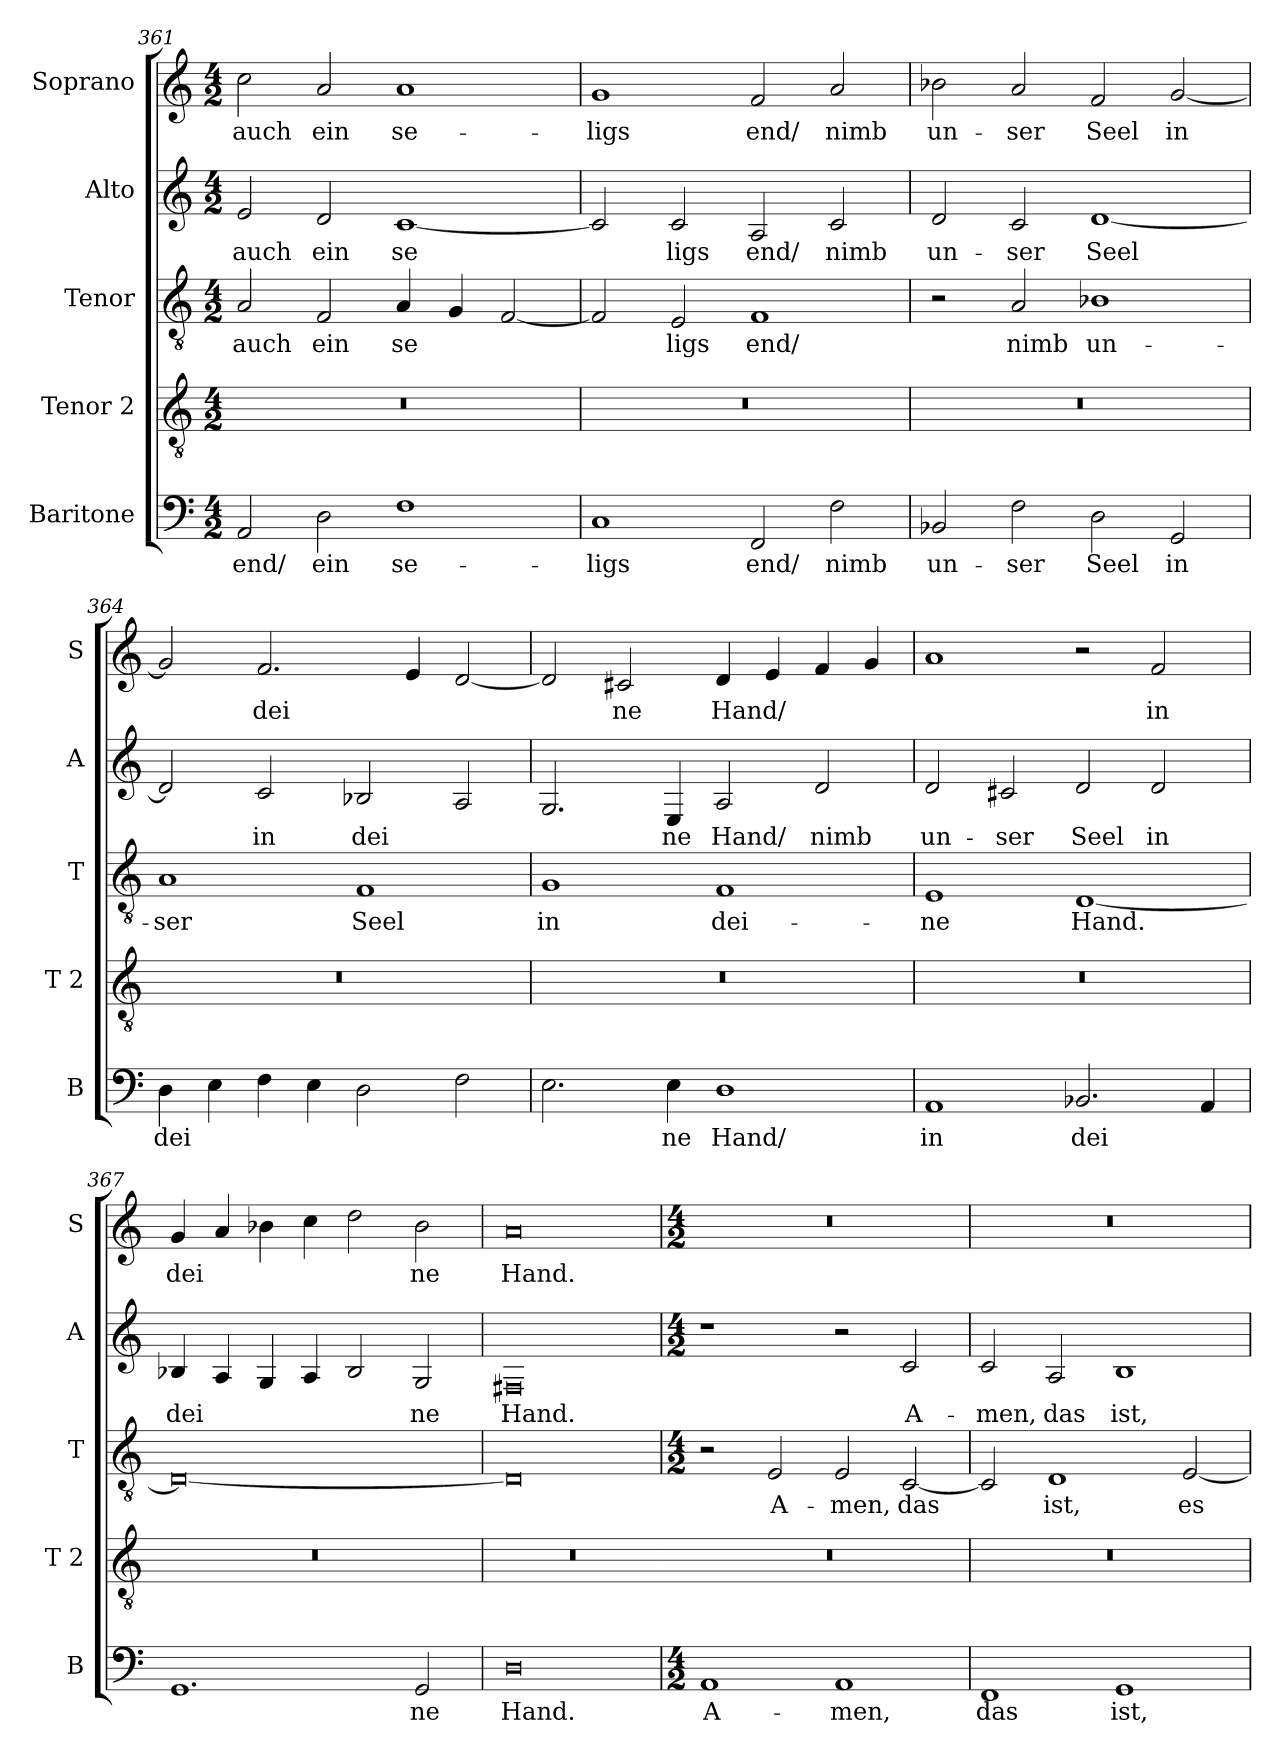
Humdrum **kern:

**kern	**text	**kern	**kern	**text	**kern	**text	**kern	**text
*part5	*part5	*part4	*part3	*part3	*part2	*part2	*part1	*part1
*staff5	*staff5	*staff4	*staff3	*staff3	*staff2	*staff2	*staff1	*staff1
*I"Baritone	*	*I"Tenor 2	*I"Tenor	*	*I"Alto	*	*I"Soprano	*
*I'B	*	*I'T 2	*I'T	*	*I'A	*	*I'S	*
*clefF4	*	*clefGv2	*clefGv2	*	*clefG2	*	*clefG2	*
*k[]	*	*k[]	*k[]	*	*k[]	*	*k[]	*
*C:	*	*C:	*C:	*	*C:	*	*C:	*
*M4/2	*	*M4/2	*M4/2	*	*M4/2	*	*M4/2	*
=361	=361	=361	=361	=361	=361	=361	=361	=361
!	!LO:LY:b:cj	!	!	!LO:LY:b:cj	!	!LO:LY:b:cj	!	!LO:LY:b:cj
2AA/	end/	0r	2A/	auch	2e/	auch	2cc\	auch
!	!LO:LY:b:cj	!	!	!LO:LY:b:cj	!	!LO:LY:b:cj	!	!LO:LY:b:cj
2D\	ein	.	2F/	ein	2d/	ein	2a/	ein
!	!LO:LY:b:cj	!	!	!LO:LY:b:cj	!	!LO:LY:b:cj	!	!LO:LY:b:cj
1F	se-	.	4A/	se-	[<1c	se-	1a	se-
!	!	!	!	!LO:LY:b:cj	!	!	!	!
.	.	.	4G/	--	.	.	.	.
!	!	!	!	!LO:LY:b:cj	!	!	!	!
.	.	.	[<2F/	--	.	.	.	.
=362	=362	=362	=362	=362	=362	=362	=362	=362
!	!LO:LY:b:cj	!	!	!LO:LY:b:cj	!	!LO:LY:b:cj	!	!LO:LY:b:cj
1C	-ligs	0r	2F/]	--	2c/]	--	1g	-ligs
!	!	!	!	!LO:LY:b:cj	!	!LO:LY:b:cj	!	!
.	.	.	2E/	-ligs	2c/	-ligs	.	.
!	!LO:LY:b:cj	!	!	!LO:LY:b:cj	!	!LO:LY:b:cj	!	!LO:LY:b:cj
2FF/	end/	.	1F	end/	2A/	end/	2f/	end/
!	!LO:LY:b:cj	!	!	!	!	!LO:LY:b:cj	!	!LO:LY:b:cj
2F\	nimb	.	.	.	2c/	nimb	2a/	nimb
!!LO:PB:g=z
=363	=363	=363	=363	=363	=363	=363	=363	=363
!	!LO:LY:b:cj	!	!	!	!	!LO:LY:b:cj	!	!LO:LY:b:cj
2BB-X/	un-	0r	2r	.	2d/	un-	2b-X\	un-
!	!LO:LY:b:cj	!	!	!LO:LY:b:cj	!	!LO:LY:b:cj	!	!LO:LY:b:cj
2F\	-ser	.	2A/	nimb	2c/	-ser	2a/	-ser
!	!LO:LY:b:cj	!	!	!LO:LY:b:cj	!	!LO:LY:b:cj	!	!LO:LY:b:cj
2D\	Seel	.	1B-X	un-	[<1d	Seel	2f/	Seel
!	!LO:LY:b:cj	!	!	!	!	!	!	!LO:LY:b:cj
2GG/	in	.	.	.	.	.	[<2g/	in
=364	=364	=364	=364	=364	=364	=364	=364	=364
!	!LO:LY:b:cj	!	!	!LO:LY:b:cj	!	!LO:LY:b:cj	!	!LO:LY:b:cj
4D\	dei-	0r	1A	-ser	2d/]	.	2g/]	.
!	!LO:LY:b:cj	!	!	!	!	!	!	!
4E\	--	.	.	.	.	.	.	.
!	!LO:LY:b:cj	!	!	!	!	!LO:LY:b:cj	!	!LO:LY:b:cj
4F\	--	.	.	.	2c/	in	2.f/	dei-
!	!LO:LY:b:cj	!	!	!	!	!	!	!
4E\	--	.	.	.	.	.	.	.
!	!LO:LY:b:cj	!	!	!LO:LY:b:cj	!	!LO:LY:b:cj	!	!
2D\	--	.	1F	Seel	2B-X/	dei-	.	.
!	!	!	!	!	!	!	!	!LO:LY:b:cj
.	.	.	.	.	.	.	4e/	--
!	!LO:LY:b:cj	!	!	!	!	!LO:LY:b:cj	!	!LO:LY:b:cj
2F\	--	.	.	.	2A/	--	[<2d/	--
=365	=365	=365	=365	=365	=365	=365	=365	=365
!	!LO:LY:b:cj	!	!	!LO:LY:b:cj	!	!LO:LY:b:cj	!	!LO:LY:b:cj
2.E\	--	0r	1G	in	2.G/	--	2d/]	--
!	!	!	!	!	!	!	!	!LO:LY:b:cj
.	.	.	.	.	.	.	2c#X/	-ne
!	!LO:LY:b:cj	!	!	!	!	!LO:LY:b:cj	!	!
4E\	-ne	.	.	.	4E/	-ne	.	.
!	!LO:LY:b:cj	!	!	!LO:LY:b:cj	!	!LO:LY:b:cj	!	!LO:LY:b:cj
1D	Hand/	.	1F	dei-	2A/	Hand/	4d/	Hand/
!	!	!	!	!	!	!	!	!LO:LY:b:cj
.	.	.	.	.	.	.	4e/	.
!	!	!	!	!	!	!LO:LY:b:cj	!	!LO:LY:b:cj
.	.	.	.	.	2d/	nimb	4f/	.
!	!	!	!	!	!	!	!	!LO:LY:b:cj
.	.	.	.	.	.	.	4g/	.
=366	=366	=366	=366	=366	=366	=366	=366	=366
!	!LO:LY:b:cj	!	!	!LO:LY:b:cj	!	!LO:LY:b:cj	!	!LO:LY:b:cj
1AA	in	0r	1E	-ne	2d/	un-	1a	.
!	!	!	!	!	!	!LO:LY:b:cj	!	!
.	.	.	.	.	2c#X/	-ser	.	.
!	!LO:LY:b:cj	!	!	!LO:LY:b:cj	!	!LO:LY:b:cj	!	!
2.BB-X/	dei-	.	[<1D	Hand.	2d/	Seel	2r	.
!	!	!	!	!	!	!LO:LY:b:cj	!	!LO:LY:b:cj
.	.	.	.	.	2d/	in	2f/	in
!	!LO:LY:b:cj	!	!	!	!	!	!	!
4AA/	--	.	.	.	.	.	.	.
=367	=367	=367	=367	=367	=367	=367	=367	=367
!	!LO:LY:b:cj	!	!	!LO:LY:b:cj	!	!LO:LY:b:cj	!	!LO:LY:b:cj
1.GG	--	0r	0D_<	.	4B-X/	dei-	4g/	dei-
!	!	!	!	!	!	!LO:LY:b:cj	!	!LO:LY:b:cj
.	.	.	.	.	4A/	--	4a/	--
!	!	!	!	!	!	!LO:LY:b:cj	!	!LO:LY:b:cj
.	.	.	.	.	4G/	--	4b-X\	--
!	!	!	!	!	!	!LO:LY:b:cj	!	!LO:LY:b:cj
.	.	.	.	.	4A/	--	4cc\	--
!	!	!	!	!	!	!LO:LY:b:cj	!	!LO:LY:b:cj
.	.	.	.	.	2B-/	--	2dd\	--
!	!LO:LY:b:cj	!	!	!	!	!LO:LY:b:cj	!	!LO:LY:b:cj
2GG/	-ne	.	.	.	2G/	-ne	2b-\	-ne
=368	=368	=368	=368	=368	=368	=368	=368	=368
!	!LO:LY:b:cj	!	!	!LO:LY:b:cj	!	!LO:LY:b:cj	!	!LO:LY:b:cj
0D	Hand.	0r	0D]	.	0F#X	Hand.	0a	Hand.
!!LO:PB:g=z
=369!	=369!	=369	=369!	=369!	=369!	=369!	=369!	=369!
*M4/2	*	*	*M4/2	*	*M4/2	*	*M4/2	*
!	!LO:LY:b:cj	!	!	!	!	!	!	!
1AA	A-	0r	2r	.	1r	.	0r	.
!	!	!	!	!LO:LY:b:cj	!	!	!	!
.	.	.	2E/	A-	.	.	.	.
!	!LO:LY:b:cj	!	!	!LO:LY:b:cj	!	!	!	!
1AA	-men,	.	2E/	-men,	2r	.	.	.
!	!	!	!	!LO:LY:b:cj	!	!LO:LY:b:cj	!	!
.	.	.	[<2C/	das	2c/	A-	.	.
=370	=370	=370	=370	=370	=370	=370	=370	=370
!	!LO:LY:b:cj	!	!	!LO:LY:b:cj	!	!LO:LY:b:cj	!	!
1FF	das	0r	2C/]	.	2c/	-men,	0r	.
!	!	!	!	!LO:LY:b:cj	!	!LO:LY:b:cj	!	!
.	.	.	1D	ist,	2A/	das	.	.
!	!LO:LY:b:cj	!	!	!	!	!LO:LY:b:cj	!	!
1GG	ist,	.	.	.	1B	ist,	.	.
!	!	!	!	!LO:LY:b:cj	!	!	!	!
.	.	.	[<2E/	es	.	.	.	.
=	=	=	=	=	=	=	=	=
*-	*-	*-	*-	*-	*-	*-	*-	*-
